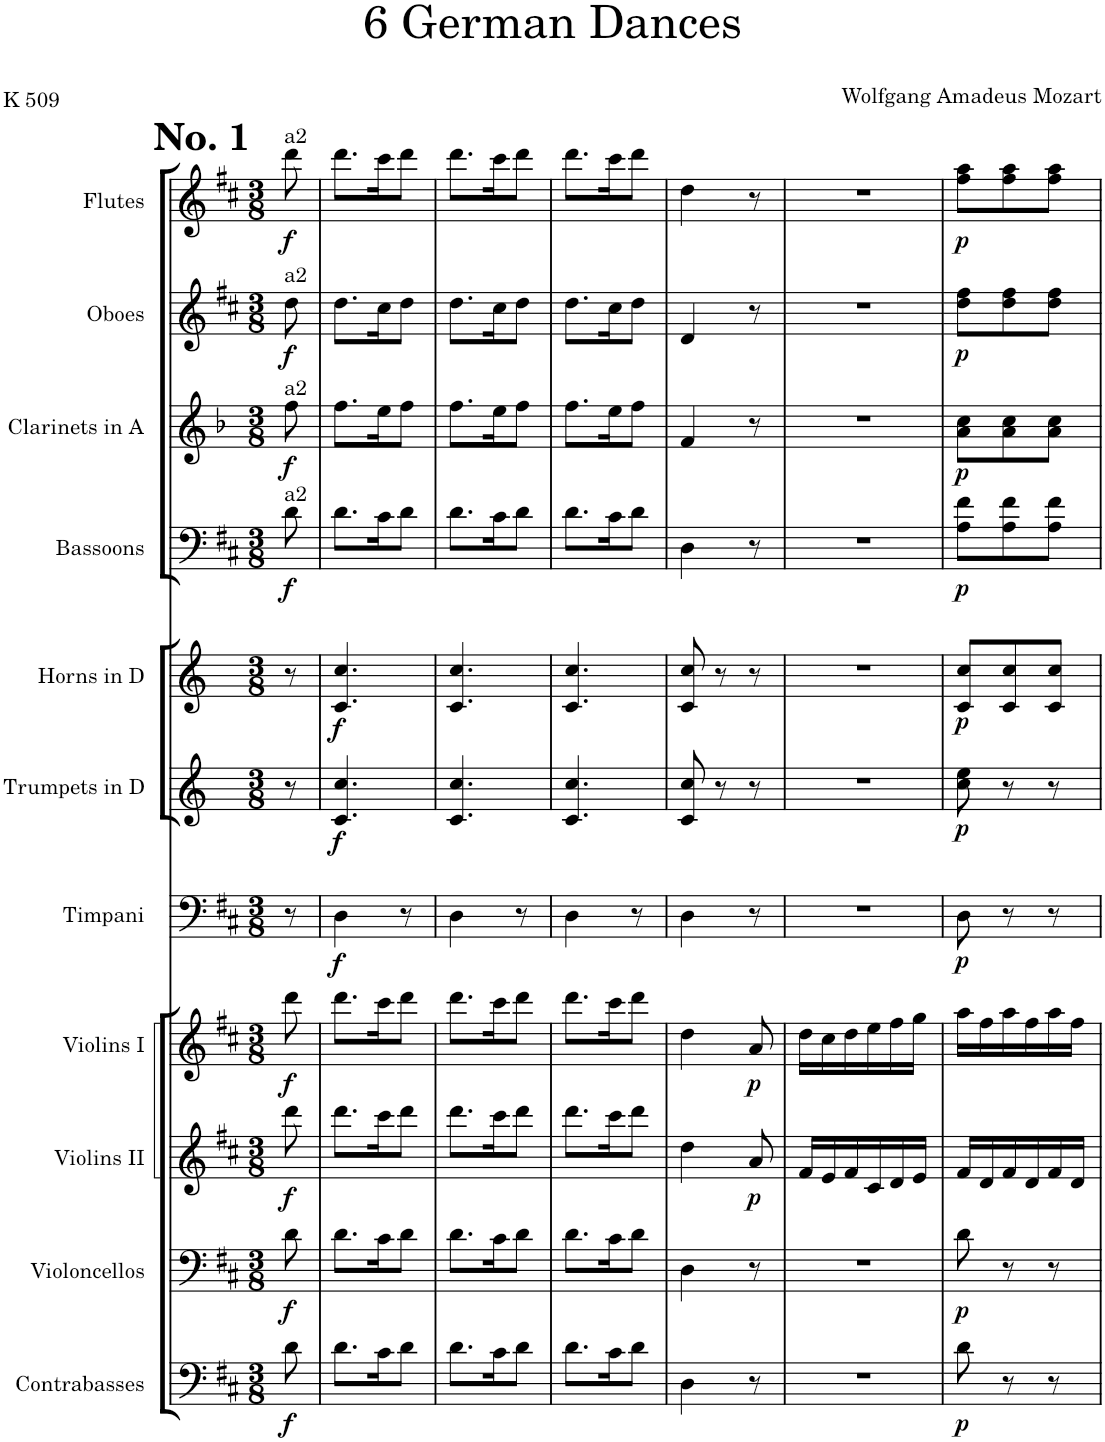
**kern	**dynam	**kern	**dynam	**kern	**dynam	**kern	**dynam	**kern	**dynam	**kern	**dynam	**kern	**dynam	**kern	**dynam	**kern	**dynam	**kern	**dynam	**kern	**dynam	**kern
*part12	*part12	*part11	*part11	*part10	*part10	*part9	*part9	*part8	*part8	*part7	*part7	*part6	*part6	*part5	*part5	*part4	*part4	*part3	*part3	*part2	*part2	*part1
*staff12	*staff12	*staff11	*staff11	*staff10	*staff10	*staff9	*staff9	*staff8	*staff8	*staff7	*staff7	*staff6	*staff6	*staff5	*staff5	*staff4	*staff4	*staff3	*staff3	*staff2	*staff2	*staff1
*I"Contrabasses	*	*I"Violoncellos	*	*I"Violins II	*	*I"Violins I	*	*I"Timpani	*	*I"Trumpets in D	*	*I"Horns in D	*	*I"Bassoons	*	*I"Clarinets in A	*	*I"Oboes	*	*I"Flutes	*	*I"Piccolo
*I'Cb.	*	*I'Vc.	*	*I'Vln. II	*	*I'Vln. I	*	*I'Timp.	*	*	*	*	*	*I'Bsn.	*	*	*	*I'Ob.	*	*I'Fl.	*	*I'Picc.
*clefF4	*	*clefF4	*	*clefG2	*	*clefG2	*	*clefF4	*	*clefG2	*	*clefG2	*	*clefF4	*	*clefG2	*	*clefG2	*	*clefG2	*	*clefG2
*Trd7c12	*	*	*	*	*	*	*	*	*	*Trd-1c-2	*	*Trd6c10	*	*	*	*Trd2c3	*	*	*	*	*	*Trd-7c-12
*k[f#c#]	*	*k[f#c#]	*	*k[f#c#]	*	*k[f#c#]	*	*k[f#c#]	*	*k[]	*	*k[]	*	*k[f#c#]	*	*k[b-]	*	*k[f#c#]	*	*k[f#c#]	*	*k[f#c#]
*M3/8	*	*M3/8	*	*M3/8	*	*M3/8	*	*M3/8	*	*M3/8	*	*M3/8	*	*M3/8	*	*M3/8	*	*M3/8	*	*M3/8	*	*M3/8
=	=	=	=	=	=	=	=	=	=	=	=	=	=	=	=	=	=	=	=	=	=	=
!	!	!	!	!	!	!	!	!	!	!	!	!	!	!	!	!	!	!	!	!LO:TX:a:B:t=No. 1	!	!
!	!	!	!	!	!	!	!	!	!	!	!	!	!	!	!	!	!	!	!	!LO:TX:a:t=a2	!	!
!	!	!	!	!	!	!	!	!	!	!	!	!	!	!	!	!	!	!LO:TX:a:t=a2	!	!	!	!
!	!	!	!	!	!	!	!	!	!	!	!	!	!	!	!	!LO:TX:a:t=a2	!	!	!	!	!	!
!	!	!	!	!	!	!	!	!	!	!	!	!	!	!LO:TX:a:t=a2	!	!	!	!	!	!	!	!
!	!LO:DY:b	!	!LO:DY:b	!	!LO:DY:b	!	!LO:DY:b	!	!	!	!	!	!	!	!LO:DY:b	!	!LO:DY:b	!	!LO:DY:b	!	!LO:DY:b	!
8d\	f	8d\	f	8ddd\	f	8ddd\	f	8r	.	8r	.	8r	.	8d\	f	8ff\	f	8dd\	f	8ddd\	f	8r
=1	=1	=1	=1	=1	=1	=1	=1	=1	=1	=1	=1	=1	=1	=1	=1	=1	=1	=1	=1	=1	=1	=1
!	!	!	!	!	!	!	!	!	!LO:DY:b	!	!LO:DY:b	!	!LO:DY:b	!	!	!	!	!	!	!	!	!
8.d\L	.	8.d\L	.	8.ddd\L	.	8.ddd\L	.	4D\	f	4.c/ 4.cc/	f	4.c/ 4.cc/	f	8.d\L	.	8.ff\L	.	8.dd\L	.	8.ddd\L	.	4.r
16c#\K	.	16c#\K	.	16ccc#\K	.	16ccc#\K	.	.	.	.	.	.	.	16c#\K	.	16ee\K	.	16cc#\K	.	16ccc#\K	.	.
8d\J	.	8d\J	.	8ddd\J	.	8ddd\J	.	8r	.	.	.	.	.	8d\J	.	8ff\J	.	8dd\J	.	8ddd\J	.	.
=2	=2	=2	=2	=2	=2	=2	=2	=2	=2	=2	=2	=2	=2	=2	=2	=2	=2	=2	=2	=2	=2	=2
8.d\L	.	8.d\L	.	8.ddd\L	.	8.ddd\L	.	4D\	.	4.c/ 4.cc/	.	4.c/ 4.cc/	.	8.d\L	.	8.ff\L	.	8.dd\L	.	8.ddd\L	.	4.r
16c#\K	.	16c#\K	.	16ccc#\K	.	16ccc#\K	.	.	.	.	.	.	.	16c#\K	.	16ee\K	.	16cc#\K	.	16ccc#\K	.	.
8d\J	.	8d\J	.	8ddd\J	.	8ddd\J	.	8r	.	.	.	.	.	8d\J	.	8ff\J	.	8dd\J	.	8ddd\J	.	.
=3	=3	=3	=3	=3	=3	=3	=3	=3	=3	=3	=3	=3	=3	=3	=3	=3	=3	=3	=3	=3	=3	=3
8.d\L	.	8.d\L	.	8.ddd\L	.	8.ddd\L	.	4D\	.	4.c/ 4.cc/	.	4.c/ 4.cc/	.	8.d\L	.	8.ff\L	.	8.dd\L	.	8.ddd\L	.	4.r
16c#\K	.	16c#\K	.	16ccc#\K	.	16ccc#\K	.	.	.	.	.	.	.	16c#\K	.	16ee\K	.	16cc#\K	.	16ccc#\K	.	.
8d\J	.	8d\J	.	8ddd\J	.	8ddd\J	.	8r	.	.	.	.	.	8d\J	.	8ff\J	.	8dd\J	.	8ddd\J	.	.
=4	=4	=4	=4	=4	=4	=4	=4	=4	=4	=4	=4	=4	=4	=4	=4	=4	=4	=4	=4	=4	=4	=4
4D\	.	4D\	.	4dd\	.	4dd\	.	4D\	.	8c/ 8cc/	.	8c/ 8cc/	.	4D\	.	4f/	.	4d/	.	4dd\	.	4.r
.	.	.	.	.	.	.	.	.	.	8r	.	8r	.	.	.	.	.	.	.	.	.	.
!	!	!	!	!	!LO:DY:b	!	!LO:DY:b	!	!	!	!	!	!	!	!	!	!	!	!	!	!	!
8r	.	8r	.	8a/	p	8a/	p	8r	.	8r	.	8r	.	8r	.	8r	.	8r	.	8r	.	.
=5	=5	=5	=5	=5	=5	=5	=5	=5	=5	=5	=5	=5	=5	=5	=5	=5	=5	=5	=5	=5	=5	=5
4.r	.	4.r	.	16f#/LL	.	16dd\LL	.	4.r	.	4.r	.	4.r	.	4.r	.	4.r	.	4.r	.	4.r	.	4.r
.	.	.	.	16e/	.	16cc#\	.	.	.	.	.	.	.	.	.	.	.	.	.	.	.	.
.	.	.	.	16f#/	.	16dd\	.	.	.	.	.	.	.	.	.	.	.	.	.	.	.	.
.	.	.	.	16c#/	.	16ee\	.	.	.	.	.	.	.	.	.	.	.	.	.	.	.	.
.	.	.	.	16d/	.	16ff#\	.	.	.	.	.	.	.	.	.	.	.	.	.	.	.	.
.	.	.	.	16e/JJ	.	16gg\JJ	.	.	.	.	.	.	.	.	.	.	.	.	.	.	.	.
=6	=6	=6	=6	=6	=6	=6	=6	=6	=6	=6	=6	=6	=6	=6	=6	=6	=6	=6	=6	=6	=6	=6
!	!LO:DY:b	!	!LO:DY:b	!	!	!	!	!	!LO:DY:b	!	!LO:DY:b	!	!LO:DY:b	!	!LO:DY:b	!	!LO:DY:b	!	!LO:DY:b	!	!LO:DY:b	!
8d\	p	8d\	p	16f#/LL	.	16aa\LL	.	8D\	p	8cc\ 8ee\	p	8c/ 8cc/L	p	8A\ 8f#\L	p	8a\ 8cc\L	p	8dd\ 8ff#\L	p	8ff#\ 8aa\L	p	4.r
.	.	.	.	16d/	.	16ff#\	.	.	.	.	.	.	.	.	.	.	.	.	.	.	.	.
8r	.	8r	.	16f#/	.	16aa\	.	8r	.	8r	.	8c/ 8cc/	.	8A\ 8f#\	.	8a\ 8cc\	.	8dd\ 8ff#\	.	8ff#\ 8aa\	.	.
.	.	.	.	16d/	.	16ff#\	.	.	.	.	.	.	.	.	.	.	.	.	.	.	.	.
8r	.	8r	.	16f#/	.	16aa\	.	8r	.	8r	.	8c/ 8cc/J	.	8A\ 8f#\J	.	8a\ 8cc\J	.	8dd\ 8ff#\J	.	8ff#\ 8aa\J	.	.
.	.	.	.	16d/JJ	.	16ff#\JJ	.	.	.	.	.	.	.	.	.	.	.	.	.	.	.	.
=	=	=	=	=	=	=	=	=	=	=	=	=	=	=	=	=	=	=	=	=	=	=
*-	*-	*-	*-	*-	*-	*-	*-	*-	*-	*-	*-	*-	*-	*-	*-	*-	*-	*-	*-	*-	*-	*-
